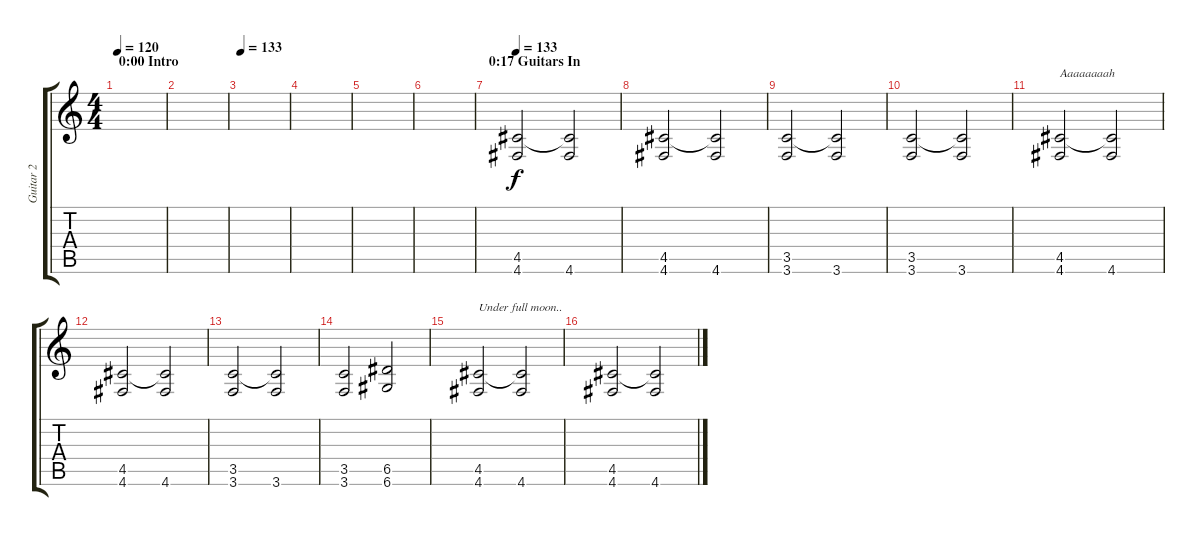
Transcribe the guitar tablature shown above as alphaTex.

\track ("Guitar 2" "Guitar 2") {instrument distortionguitar}
\staff {score tabs}
\tuning (E4 B3 G3 D3 A2 D2) {hide}
\ts (4 4)
\section ("" "0:00 Intro")
\tempo 120
\clef g2
\ks c
|
|
\tempo 133
|
|
|
|
\section ("" "0:17 Guitars In")
\tempo 133
(4.5 4.6).2 (4.5{t} 4.6).2 |
(4.5 4.6).2 (4.5{t} 4.6).2 |
(3.5 3.6).2 (3.5{t} 3.6).2 |
(3.5 3.6).2 (3.5{t} 3.6).2 |
(4.5 4.6).2{txt "Aaaaaaaah"} (4.5{t} 4.6).2 |
(4.5 4.6).2 (4.5{t} 4.6).2 |
(3.5 3.6).2 (3.5{t} 3.6).2 |
(3.5 3.6).2 (6.5 6.6).2 |
(4.5 4.6).2{txt "Under full moon.."} (4.5{t} 4.6).2 |
(4.5 4.6).2 (4.5{t} 4.6).2
